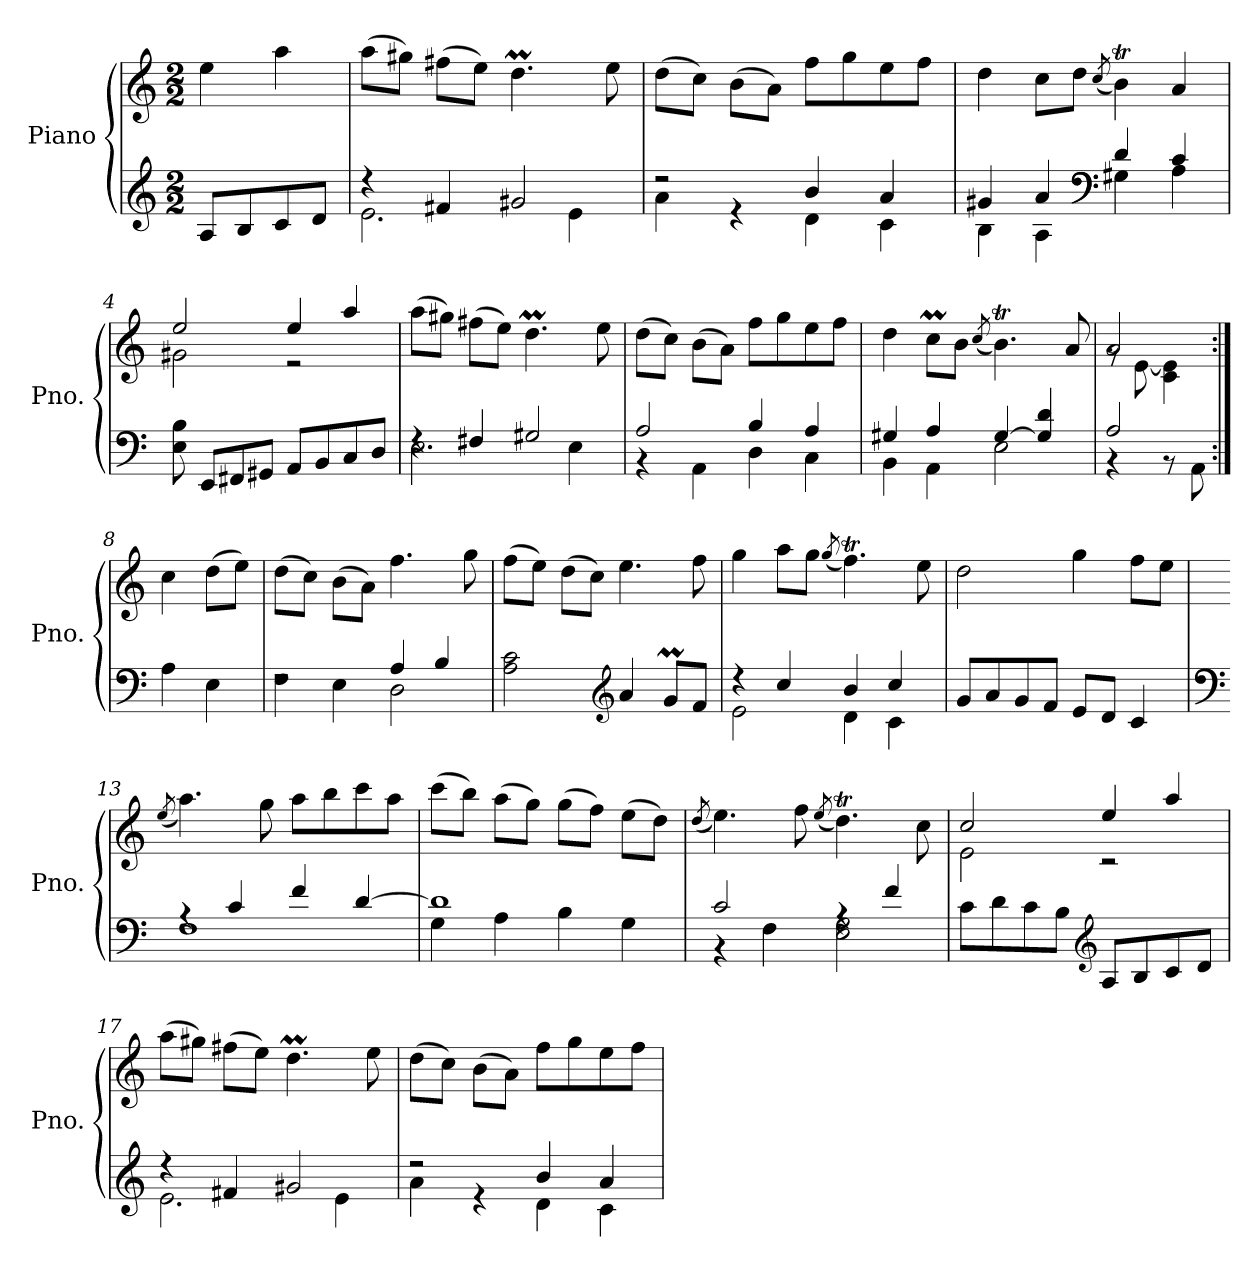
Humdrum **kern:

**kern	**kern
*part1	*part1
*staff2	*staff1
*I"Piano	*
*I'Pno.	*
*clefG2	*clefG2
*k[]	*k[]
*M2/2	*M2/2
*MM170	*MM170
=	=
8A/L	4ee\
8B/	.
8c/	4aa\
8d/J	.
=1	=1
*^	*
4r	2.e\	(>8aa\L
.	.	8gg#X\J)
4f#X/	.	(>8ff#X\L
.	.	8ee\J)
2g#X/	.	4.ddM\
.	4e\	.
.	.	8ee\
=2	=2	=2
2r	4a\	(>8dd\L
.	.	8cc\J)
.	4r	(>8b\L
.	.	8a\J)
4b/	4d\	8ff\L
.	.	8gg\
4a/	4c\	8ee\
.	.	8ff\J
=3	=3	=3
4g#X/	4B\	4dd\
4a/	4A\	8cc\L
.	.	8dd\J
*clefF4	*	*
.	.	(<8qcc/
4d/	4G#X\	4bt\)
4c/	4A\	4a/
*v	*v	*
=4	=4
*	*^
8E\ 8B\	2ee/	2g#X\
8EE/L	.	.
8FF#X/	.	.
8GG#X/J	.	.
8AA/L	4ee/	2r
8BB/	.	.
8C/	4aa/	.
8D/J	.	.
*	*v	*v
!!LO:LB:g=z
=5	=5
*^	*
4rF	2.E\	(>8aa\L
.	.	8gg#X\J)
4F#X/	.	(>8ff#X\L
.	.	8ee\J)
2G#X/	.	4.ddM\
.	4E\	.
.	.	8ee\
=6	=6	=6
2A/	4r	(>8dd\L
.	.	8cc\J)
.	4AA\	(>8b\L
.	.	8a\J)
4B/	4D\	8ff\L
.	.	8gg\
4A/	4C\	8ee\
.	.	8ff\J
=7	=7	=7
4G#X/	4BB\	4dd\
4A/	4AA\	8ccM\L
.	.	8b\J
.	.	(<8qcc/
[4G#/	2E\	4.bt\)
4G#/] 4d/	.	.
.	.	8a/
=8	=8	=8
*	*	*^
2A/	4r	2a/	8rg
.	.	.	[8e\
.	8r	.	4c\ 4e\]
.	8AA\	.	.
*v	*v	*	*
*	*v	*v
=8X1:|!	=8X1:|!
4A\	4cc\
4E\	(>8dd\L
.	8ee\J)
=9	=9
*^	*
2rF	4F\	(>8dd\L
.	.	8cc\J)
.	4E\	(>8b\L
.	.	8a\J)
4A/	2D\	4.ff\
4B/	.	.
.	.	8gg\
*v	*v	*
!!LO:LB:g=z
=10	=10
2A\ 2c\	(>8ff\L
.	8ee\J)
.	(>8dd\L
.	8cc\J)
*clefG2	*
4a/	4.ee\
8gM/L	.
8f/J	8ff\
=11	=11
*^	*
4r	2e\	4gg\
4cc/	.	8aa\L
.	.	8gg\J
.	.	(<8qgg/
4b/	4d\	4.ffT\)
4cc/	4c\	.
.	.	8ee\
*v	*v	*
=12	=12
8g/L	2dd\
8a/	.
8g/	.
8f/J	.
8e/L	4gg\
8d/J	.
4c/	8ff\L
.	8ee\J
=13	=13
*clefF4	*
.	(<8qee/
*^	*
4rA	1F	4.aa\)
4c/	.	.
.	.	8gg\
4f/	.	8aa\L
.	.	8bb\
[4d/	.	8ccc\
.	.	8aa\J
=14	=14	=14
1d]	4G\	(>8ccc\L
.	.	8bb\J)
.	4A\	(>8aa\L
.	.	8gg\J)
.	4B\	(>8gg\L
.	.	8ff\J)
.	4G\	(>8ee\L
.	.	8dd\J)
=15	=15	=15
.	.	(<8qdd/
2c/	4r	4.ee\)
.	4F\	.
.	.	8ff\
.	.	(<8qee/
4rA	2E\ 2G\	4.ddT\)
4f/	.	.
.	.	8cc\
*v	*v	*
!!LO:LB:g=z
=16	=16
*	*^
8c\L	2cc/	2e\
8d\	.	.
8c\	.	.
8B\J	.	.
*clefG2	*	*
8A/L	4ee/	2r
8B/	.	.
8c/	4aa/	.
8d/J	.	.
*	*v	*v
=17	=17
*^	*
4r	2.e\	(>8aa\L
.	.	8gg#X\J)
4f#X/	.	(>8ff#X\L
.	.	8ee\J)
2g#X/	.	4.ddM\
.	4e\	.
.	.	8ee\
=18	=18	=18
2r	4a\	(>8dd\L
.	.	8cc\J)
.	4r	(>8b\L
.	.	8a\J)
4b/	4d\	8ff\L
.	.	8gg\
4a/	4c\	8ee\
.	.	8ff\J
*v	*v	*
=	=
*-	*-
